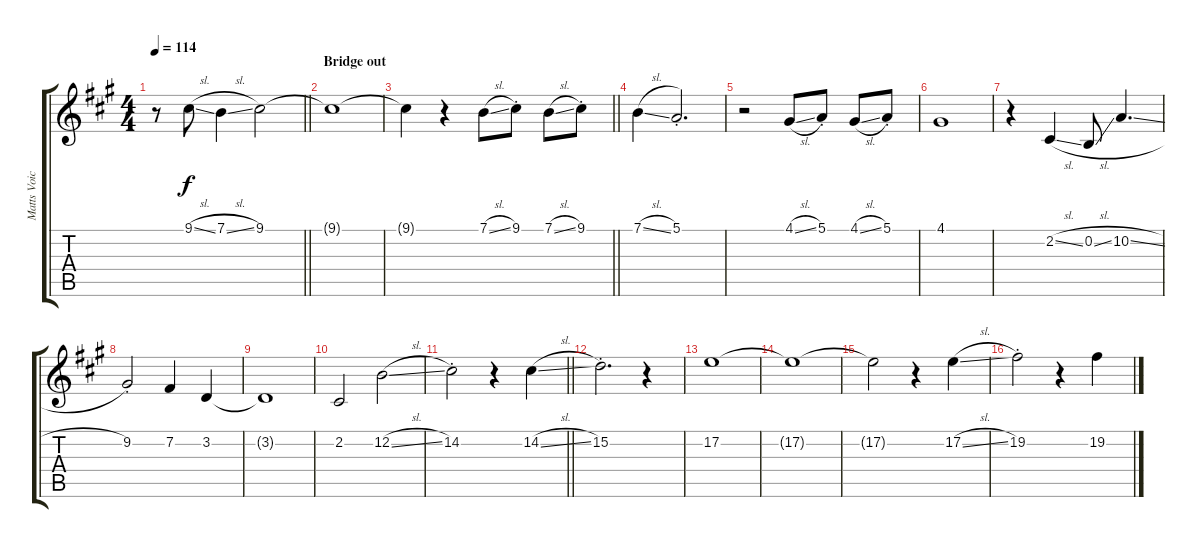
\track ("Matts Voice" "Matts Voic") {instrument synthvoice}
\staff {score tabs}
\tuning (E4 B3 G3 D3 A2 E2) {hide}
\ts (4 4)
\tempo 114
\clef g2
\barLineRight lightlight
\ks f#minor
r.8{dy f} 9.1{sl}.8 7.1{sl}.4 9.1.2 |
\section ("" "Bridge out")
9.1{t}.1 |
\barLineRight lightlight
9.1{t}.4 r.4 7.1{sl}.8 9.1{st}.8 7.1{sl}.8 9.1{st}.8 |
7.1{sl}.4 5.1{st}.2{d} |
r.2 4.1{sl}.8 5.1{st}.8 4.1{sl}.8 5.1{st}.8 |
4.1.1 |
r.4 2.2{sl}.4 0.2{sl}.8 10.2{sl}.4{d} |
9.2{st}.2 7.2.4 3.2.4 |
3.2{t}.1 |
2.2.2 12.2{sl}.2 |
\barLineRight lightlight
14.2{st}.2 r.4 14.2{sl}.4 |
15.2{st}.2{d} r.4 |
17.2.1 |
17.2{t}.1 |
17.2{t}.2 r.4 17.2{sl}.4 |
19.2{st}.2 r.4 19.2{sl}.4
